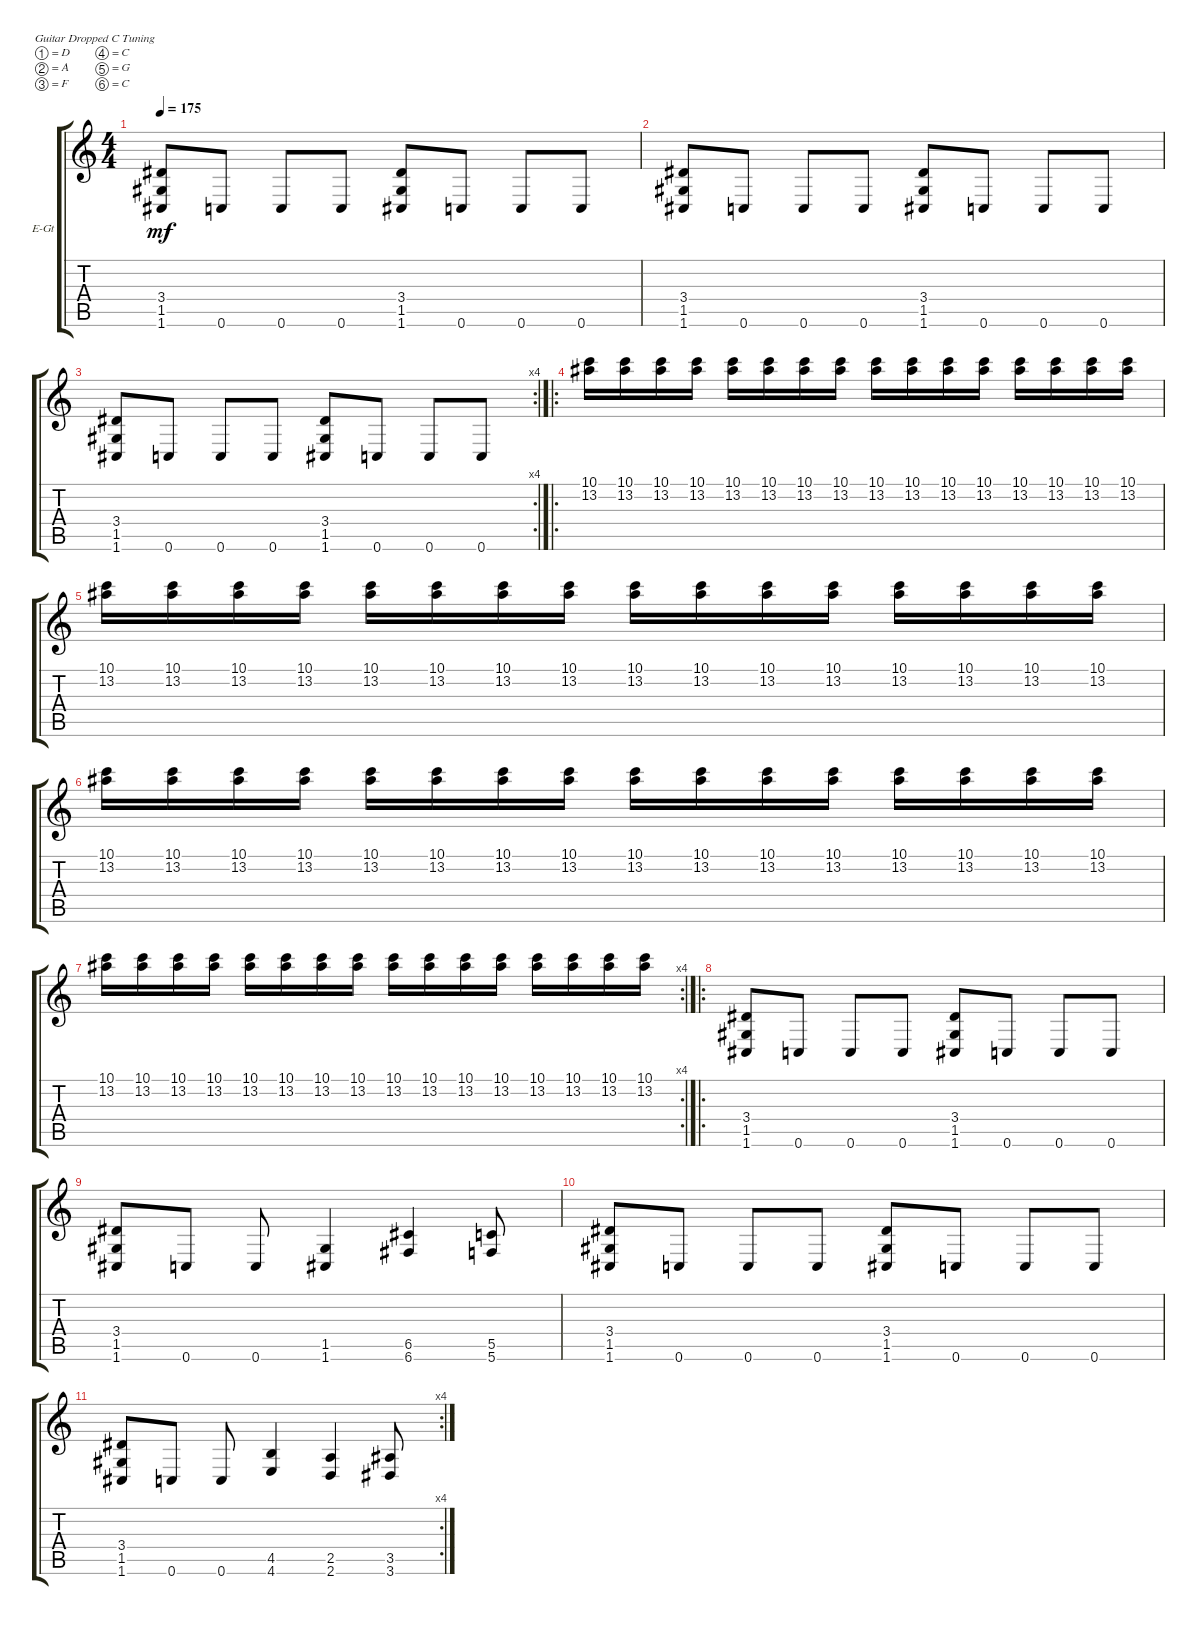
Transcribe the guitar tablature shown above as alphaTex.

\bracketExtendMode groupsimilarinstruments
\firstSystemTrackNameOrientation horizontal
\otherSystemsTrackNameOrientation horizontal
\track ("Electric Guitar 1" "E-Gt") {instrument distortionguitar}
\staff {score tabs}
\tuning (D4 A3 F3 C3 G2 C2)
\ts (4 4)
\tempo 175
\clef g2
\ks c
(1.6 1.5 3.4).8{dy mf} 0.6.8 0.6.8 0.6.8 (1.6 1.5 3.4).8 0.6.8 0.6.8 0.6.8 |
(1.6 1.5 3.4).8 0.6.8 0.6.8 0.6.8 (1.6 1.5 3.4).8 0.6.8 0.6.8 0.6.8 |
\rc 4
(1.6 1.5 3.4).8 0.6.8 0.6.8 0.6.8 (1.6 1.5 3.4).8 0.6.8 0.6.8 0.6.8 |
\ro
(10.1 13.2).16 (10.1 13.2).16 (10.1 13.2).16 (10.1 13.2).16 (10.1 13.2).16 (10.1 13.2).16 (10.1 13.2).16 (10.1 13.2).16 (10.1 13.2).16 (10.1 13.2).16 (10.1 13.2).16 (10.1 13.2).16 (10.1 13.2).16 (10.1 13.2).16 (10.1 13.2).16 (10.1 13.2).16 |
(10.1 13.2).16 (10.1 13.2).16 (10.1 13.2).16 (10.1 13.2).16 (10.1 13.2).16 (10.1 13.2).16 (10.1 13.2).16 (10.1 13.2).16 (10.1 13.2).16 (10.1 13.2).16 (10.1 13.2).16 (10.1 13.2).16 (10.1 13.2).16 (10.1 13.2).16 (10.1 13.2).16 (10.1 13.2).16 |
(10.1 13.2).16 (10.1 13.2).16 (10.1 13.2).16 (10.1 13.2).16 (10.1 13.2).16 (10.1 13.2).16 (10.1 13.2).16 (10.1 13.2).16 (10.1 13.2).16 (10.1 13.2).16 (10.1 13.2).16 (10.1 13.2).16 (10.1 13.2).16 (10.1 13.2).16 (10.1 13.2).16 (10.1 13.2).16 |
\rc 4
(10.1 13.2).16 (10.1 13.2).16 (10.1 13.2).16 (10.1 13.2).16 (10.1 13.2).16 (10.1 13.2).16 (10.1 13.2).16 (10.1 13.2).16 (10.1 13.2).16 (10.1 13.2).16 (10.1 13.2).16 (10.1 13.2).16 (10.1 13.2).16 (10.1 13.2).16 (10.1 13.2).16 (10.1 13.2).16 |
\ro
(1.6 1.5 3.4).8 0.6.8 0.6.8 0.6.8 (1.6 1.5 3.4).8 0.6.8 0.6.8 0.6.8 |
(1.6 1.5 3.4).8 0.6.8 0.6.8 (1.6 1.5).4 (6.6 6.5).4 (5.6 5.5).8 |
(1.6 1.5 3.4).8 0.6.8 0.6.8 0.6.8 (1.6 1.5 3.4).8 0.6.8 0.6.8 0.6.8 |
\rc 4
(1.6 1.5 3.4).8 0.6.8 0.6.8 (4.6 4.5).4 (2.6 2.5).4 (3.6 3.5).8
